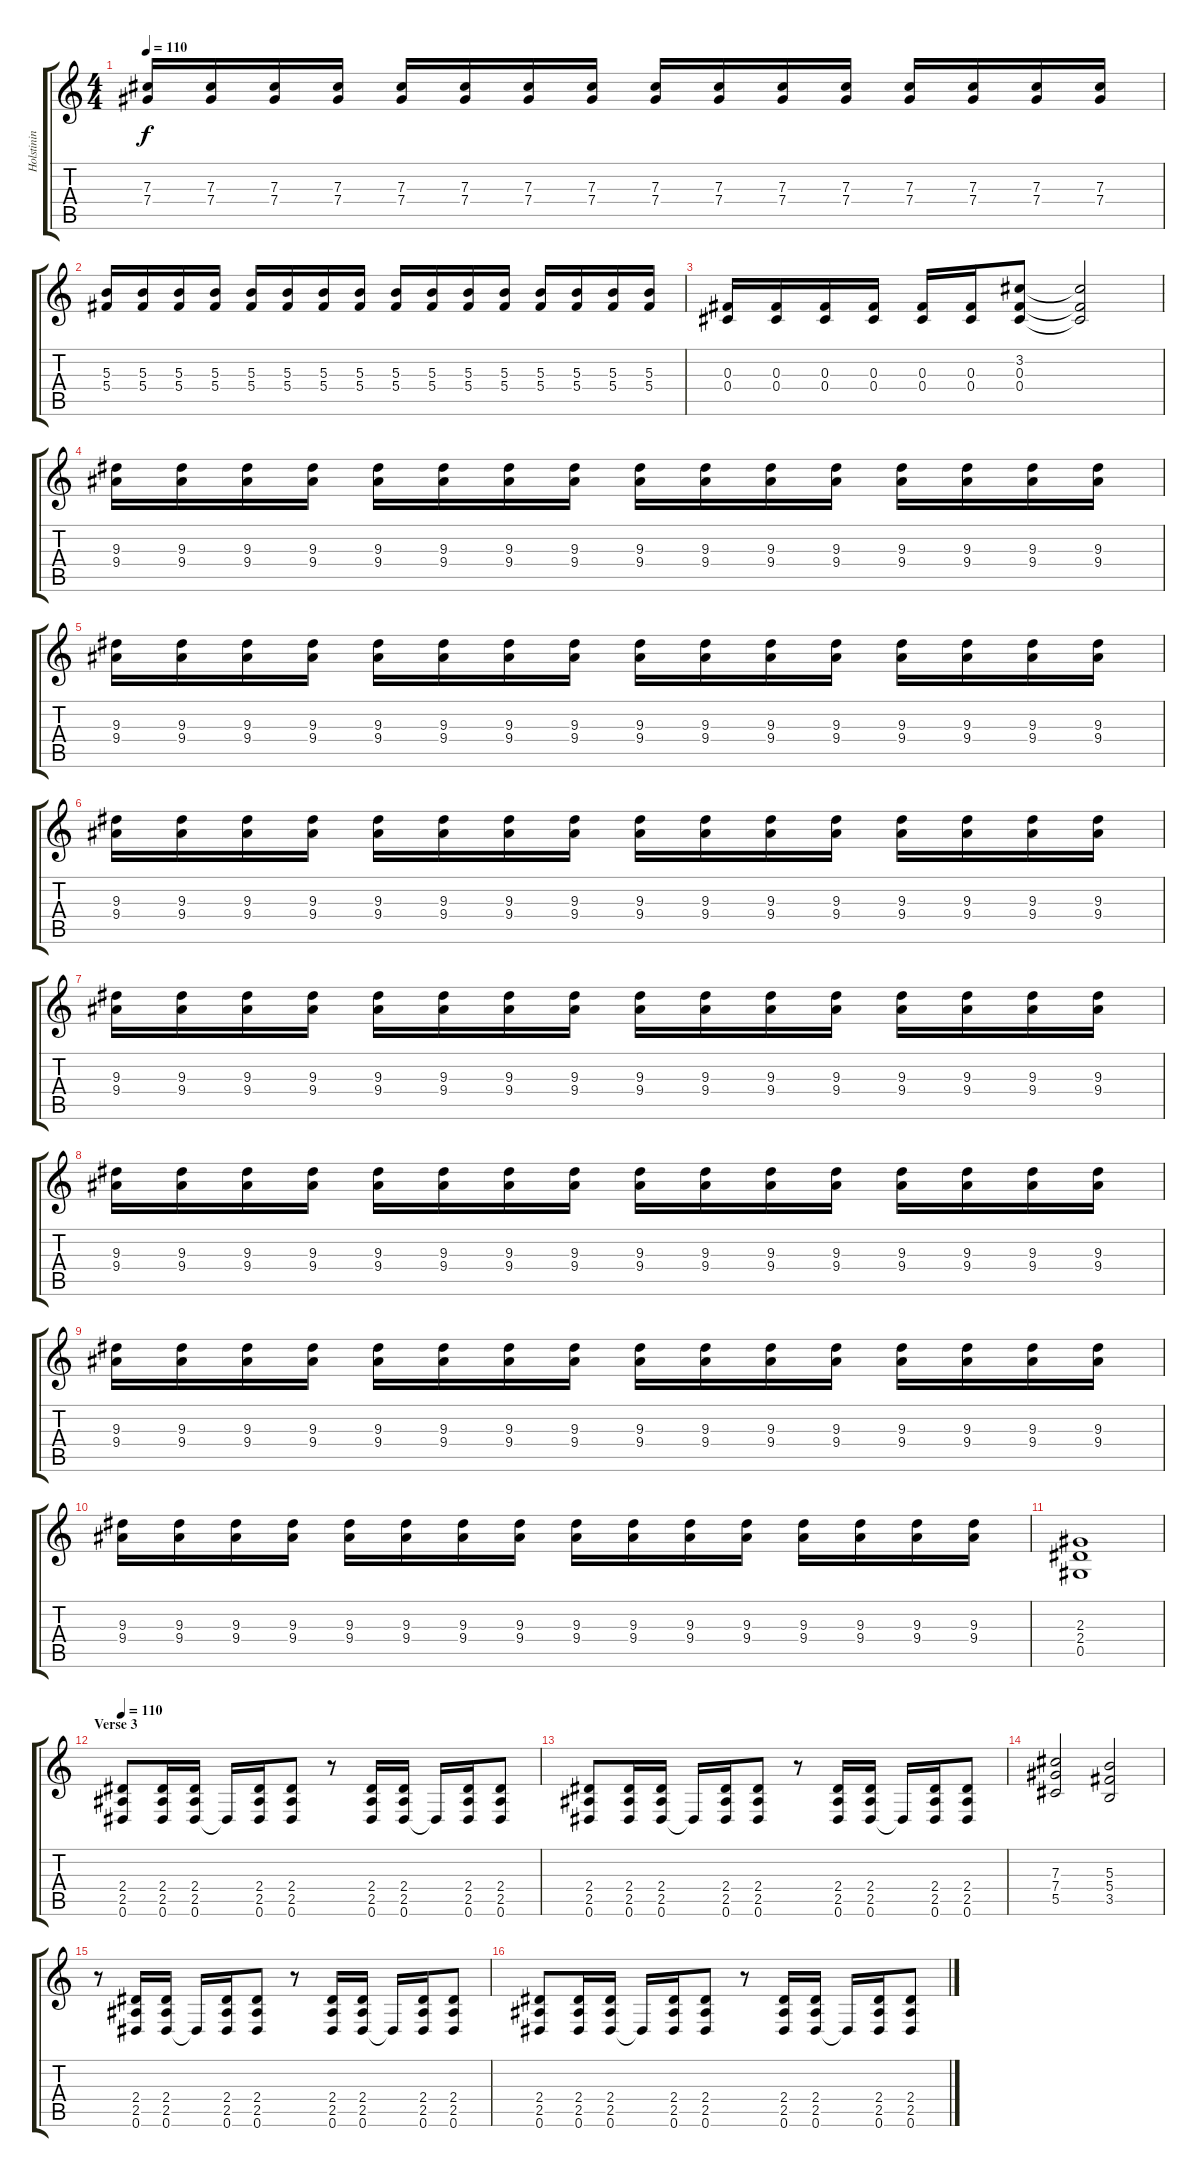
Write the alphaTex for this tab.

\track ("Holstinin" "Holstinin") {instrument distortionguitar}
\staff {score tabs}
\tuning (Eb4 Bb3 Gb3 Db3 Ab2 Eb2) {hide}
\ts (4 4)
\tempo 110
\clef g2
\ks c
(7.3 7.4).16{dy f} (7.3 7.4).16 (7.3 7.4).16 (7.3 7.4).16 (7.3 7.4).16 (7.3 7.4).16 (7.3 7.4).16 (7.3 7.4).16 (7.3 7.4).16 (7.3 7.4).16 (7.3 7.4).16 (7.3 7.4).16 (7.3 7.4).16 (7.3 7.4).16 (7.3 7.4).16 (7.3 7.4).16 |
(5.3 5.4).16 (5.3 5.4).16 (5.3 5.4).16 (5.3 5.4).16 (5.3 5.4).16 (5.3 5.4).16 (5.3 5.4).16 (5.3 5.4).16 (5.3 5.4).16 (5.3 5.4).16 (5.3 5.4).16 (5.3 5.4).16 (5.3 5.4).16 (5.3 5.4).16 (5.3 5.4).16 (5.3 5.4).16 |
(0.3 0.4).16 (0.3 0.4).16 (0.3 0.4).16 (0.3 0.4).16 (0.3 0.4).16 (0.3 0.4).16 (3.2 0.3 0.4).8 (3.2{t} 0.3{t} 0.4{t}).2 |
(9.3 9.4).16 (9.3 9.4).16 (9.3 9.4).16 (9.3 9.4).16 (9.3 9.4).16 (9.3 9.4).16 (9.3 9.4).16 (9.3 9.4).16 (9.3 9.4).16 (9.3 9.4).16 (9.3 9.4).16 (9.3 9.4).16 (9.3 9.4).16 (9.3 9.4).16 (9.3 9.4).16 (9.3 9.4).16 |
(9.3 9.4).16 (9.3 9.4).16 (9.3 9.4).16 (9.3 9.4).16 (9.3 9.4).16 (9.3 9.4).16 (9.3 9.4).16 (9.3 9.4).16 (9.3 9.4).16 (9.3 9.4).16 (9.3 9.4).16 (9.3 9.4).16 (9.3 9.4).16 (9.3 9.4).16 (9.3 9.4).16 (9.3 9.4).16 |
(9.3 9.4).16 (9.3 9.4).16 (9.3 9.4).16 (9.3 9.4).16 (9.3 9.4).16 (9.3 9.4).16 (9.3 9.4).16 (9.3 9.4).16 (9.3 9.4).16 (9.3 9.4).16 (9.3 9.4).16 (9.3 9.4).16 (9.3 9.4).16 (9.3 9.4).16 (9.3 9.4).16 (9.3 9.4).16 |
(9.3 9.4).16 (9.3 9.4).16 (9.3 9.4).16 (9.3 9.4).16 (9.3 9.4).16 (9.3 9.4).16 (9.3 9.4).16 (9.3 9.4).16 (9.3 9.4).16 (9.3 9.4).16 (9.3 9.4).16 (9.3 9.4).16 (9.3 9.4).16 (9.3 9.4).16 (9.3 9.4).16 (9.3 9.4).16 |
(9.3 9.4).16 (9.3 9.4).16 (9.3 9.4).16 (9.3 9.4).16 (9.3 9.4).16 (9.3 9.4).16 (9.3 9.4).16 (9.3 9.4).16 (9.3 9.4).16 (9.3 9.4).16 (9.3 9.4).16 (9.3 9.4).16 (9.3 9.4).16 (9.3 9.4).16 (9.3 9.4).16 (9.3 9.4).16 |
(9.3 9.4).16 (9.3 9.4).16 (9.3 9.4).16 (9.3 9.4).16 (9.3 9.4).16 (9.3 9.4).16 (9.3 9.4).16 (9.3 9.4).16 (9.3 9.4).16 (9.3 9.4).16 (9.3 9.4).16 (9.3 9.4).16 (9.3 9.4).16 (9.3 9.4).16 (9.3 9.4).16 (9.3 9.4).16 |
(9.3 9.4).16 (9.3 9.4).16 (9.3 9.4).16 (9.3 9.4).16 (9.3 9.4).16 (9.3 9.4).16 (9.3 9.4).16 (9.3 9.4).16 (9.3 9.4).16 (9.3 9.4).16 (9.3 9.4).16 (9.3 9.4).16 (9.3 9.4).16 (9.3 9.4).16 (9.3 9.4).16 (9.3 9.4).16 |
(2.3 2.4 0.5).1 |
\section ("" "Verse 3")
\tempo 110
(2.4 2.5 0.6).8{volume 12 instrument distortionguitar} (2.4 2.5 0.6).16 (2.4 2.5 0.6).16 0.6{t}.16 (2.4 2.5 0.6).16 (2.4 2.5 0.6).8 r.8 (2.4 2.5 0.6).16 (2.4 2.5 0.6).16 0.6{t}.16 (2.4 2.5 0.6).16 (2.4 2.5 0.6).8 |
(2.4 2.5 0.6).8 (2.4 2.5 0.6).16 (2.4 2.5 0.6).16 0.6{t}.16 (2.4 2.5 0.6).16 (2.4 2.5 0.6).8 r.8 (2.4 2.5 0.6).16 (2.4 2.5 0.6).16 0.6{t}.16 (2.4 2.5 0.6).16 (2.4 2.5 0.6).8 |
(7.3 7.4 5.5).2 (5.3 5.4 3.5).2 |
r.8 (2.4 2.5 0.6).16 (2.4 2.5 0.6).16 0.6{t}.16 (2.4 2.5 0.6).16 (2.4 2.5 0.6).8 r.8 (2.4 2.5 0.6).16 (2.4 2.5 0.6).16 0.6{t}.16 (2.4 2.5 0.6).16 (2.4 2.5 0.6).8 |
(2.4 2.5 0.6).8 (2.4 2.5 0.6).16 (2.4 2.5 0.6).16 0.6{t}.16 (2.4 2.5 0.6).16 (2.4 2.5 0.6).8 r.8 (2.4 2.5 0.6).16 (2.4 2.5 0.6).16 0.6{t}.16 (2.4 2.5 0.6).16 (2.4 2.5 0.6).8
